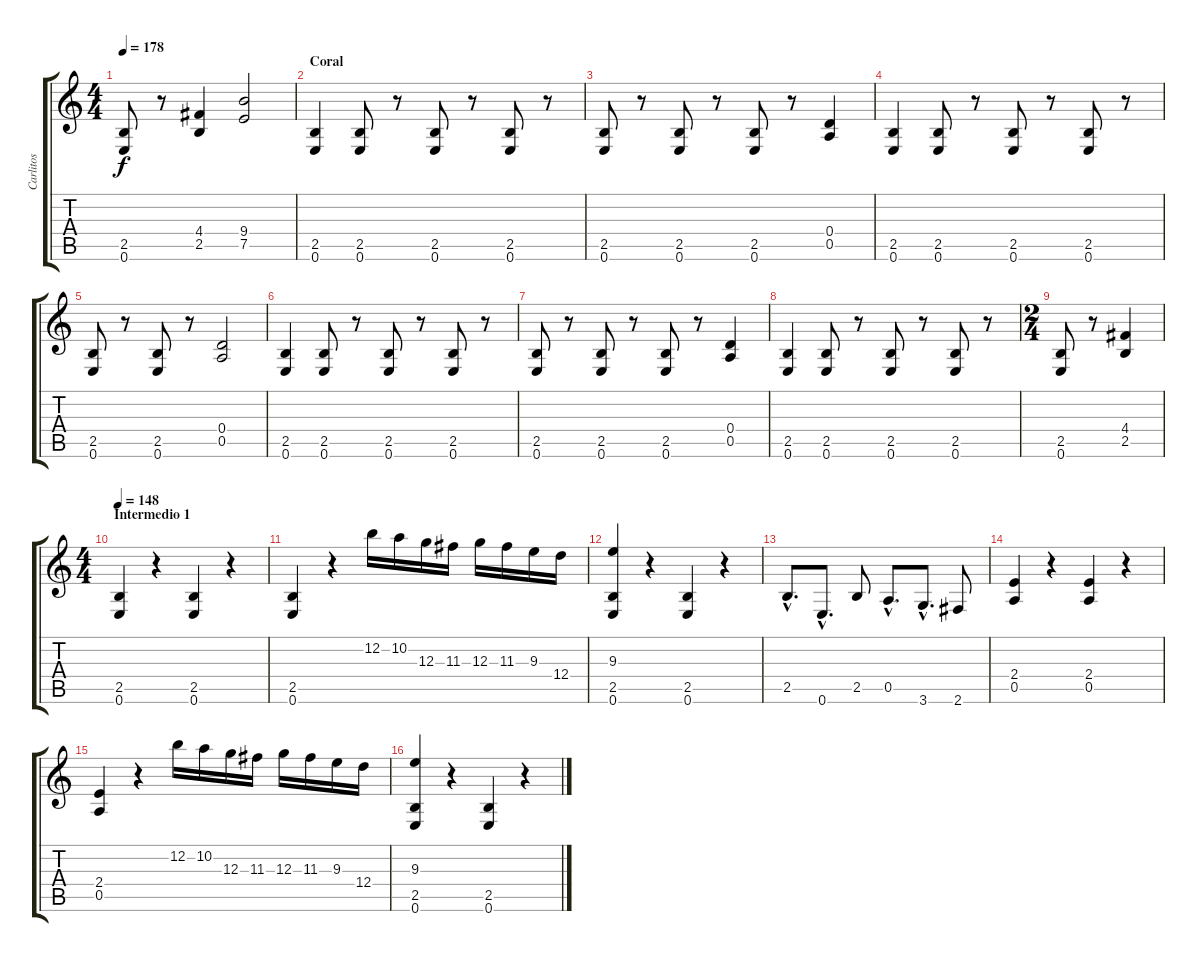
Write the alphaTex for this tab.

\track ("Carlitos" "Carlitos") {instrument distortionguitar}
\staff {score tabs}
\tuning (E4 B3 G3 D3 A2 E2) {hide}
\ts (4 4)
\tempo 178
\clef g2
\ks c
(2.5 0.6).8{dy f} r.8 (4.4 2.5).4 (9.4 7.5).2 |
\section ("" "Coral")
(2.5 0.6).4 (2.5 0.6).8 r.8 (2.5 0.6).8 r.8 (2.5 0.6).8 r.8 |
(2.5 0.6).8 r.8 (2.5 0.6).8 r.8 (2.5 0.6).8 r.8 (0.4 0.5).4 |
(2.5 0.6).4 (2.5 0.6).8 r.8 (2.5 0.6).8 r.8 (2.5 0.6).8 r.8 |
(2.5 0.6).8 r.8 (2.5 0.6).8 r.8 (0.4 0.5).2 |
(2.5 0.6).4 (2.5 0.6).8 r.8 (2.5 0.6).8 r.8 (2.5 0.6).8 r.8 |
(2.5 0.6).8 r.8 (2.5 0.6).8 r.8 (2.5 0.6).8 r.8 (0.4 0.5).4 |
(2.5 0.6).4 (2.5 0.6).8 r.8 (2.5 0.6).8 r.8 (2.5 0.6).8 r.8 |
\ts (2 4)
(2.5 0.6).8 r.8 (4.4 2.5).4 |
\ts (4 4)
\section ("" "Intermedio 1")
\tempo 148
(2.5 0.6).4 r.4 (2.5 0.6).4 r.4 |
(2.5 0.6).4 r.4 12.2.16 10.2.16 12.3.16 11.3.16 12.3.16 11.3.16 9.3.16 12.4.16 |
(9.3 2.5 0.6).4 r.4 (2.5 0.6).4 r.4 |
2.5{hac}.8{d} 0.6{hac}.8{d} 2.5.8 0.5{hac}.8{d} 3.6{hac}.8{d} 2.6.8 |
(2.4 0.5).4 r.4 (2.4 0.5).4 r.4 |
(2.4 0.5).4 r.4 12.2.16 10.2.16 12.3.16 11.3.16 12.3.16 11.3.16 9.3.16 12.4.16 |
(9.3 2.5 0.6).4 r.4 (2.5 0.6).4 r.4
